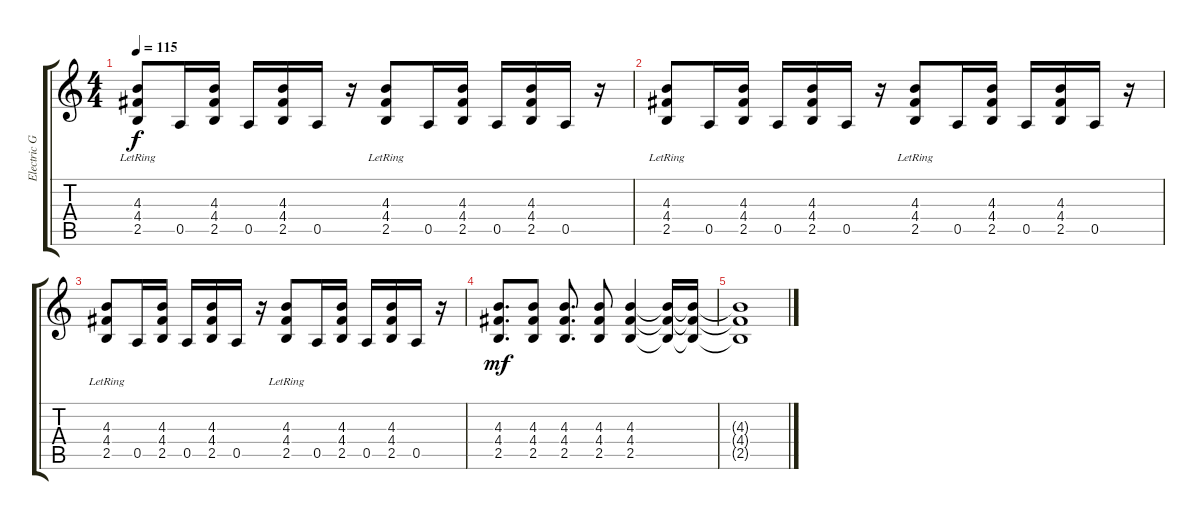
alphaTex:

\track ("Electric Guitar" "Electric G") {instrument overdrivenguitar}
\staff {score tabs}
\tuning (E4 B3 G3 D3 A2 D2) {hide}
\ts (4 4)
\tempo 115
\clef g2
\ks c
(4.3 4.4{lr} 2.5).8{dy f} 0.5.16 (4.3 4.4 2.5).16 0.5.16 (4.3 4.4 2.5).16 0.5.16 r.16 (4.3 4.4{lr} 2.5).8 0.5.16 (4.3 4.4 2.5).16 0.5.16 (4.3 4.4 2.5).16 0.5.16 r.16 |
(4.3 4.4{lr} 2.5).8 0.5.16 (4.3 4.4 2.5).16 0.5.16 (4.3 4.4 2.5).16 0.5.16 r.16 (4.3 4.4{lr} 2.5).8 0.5.16 (4.3 4.4 2.5).16 0.5.16 (4.3 4.4 2.5).16 0.5.16 r.16 |
(4.3 4.4{lr} 2.5).8 0.5.16 (4.3 4.4 2.5).16 0.5.16 (4.3 4.4 2.5).16 0.5.16 r.16 (4.3 4.4{lr} 2.5).8 0.5.16 (4.3 4.4 2.5).16 0.5.16 (4.3 4.4 2.5).16 0.5.16 r.16 |
(4.3 4.4 2.5).8{d dy mf} (4.3 4.4 2.5).8 (4.3 4.4 2.5).8{d} (4.3 4.4 2.5).8 (4.3 4.4 2.5).4 (4.3{t} 4.4{t} 2.5{t}).16 (4.3{t} 4.4{t} 2.5{t}).16 |
(4.3{t} 4.4{t} 2.5{t}).1
